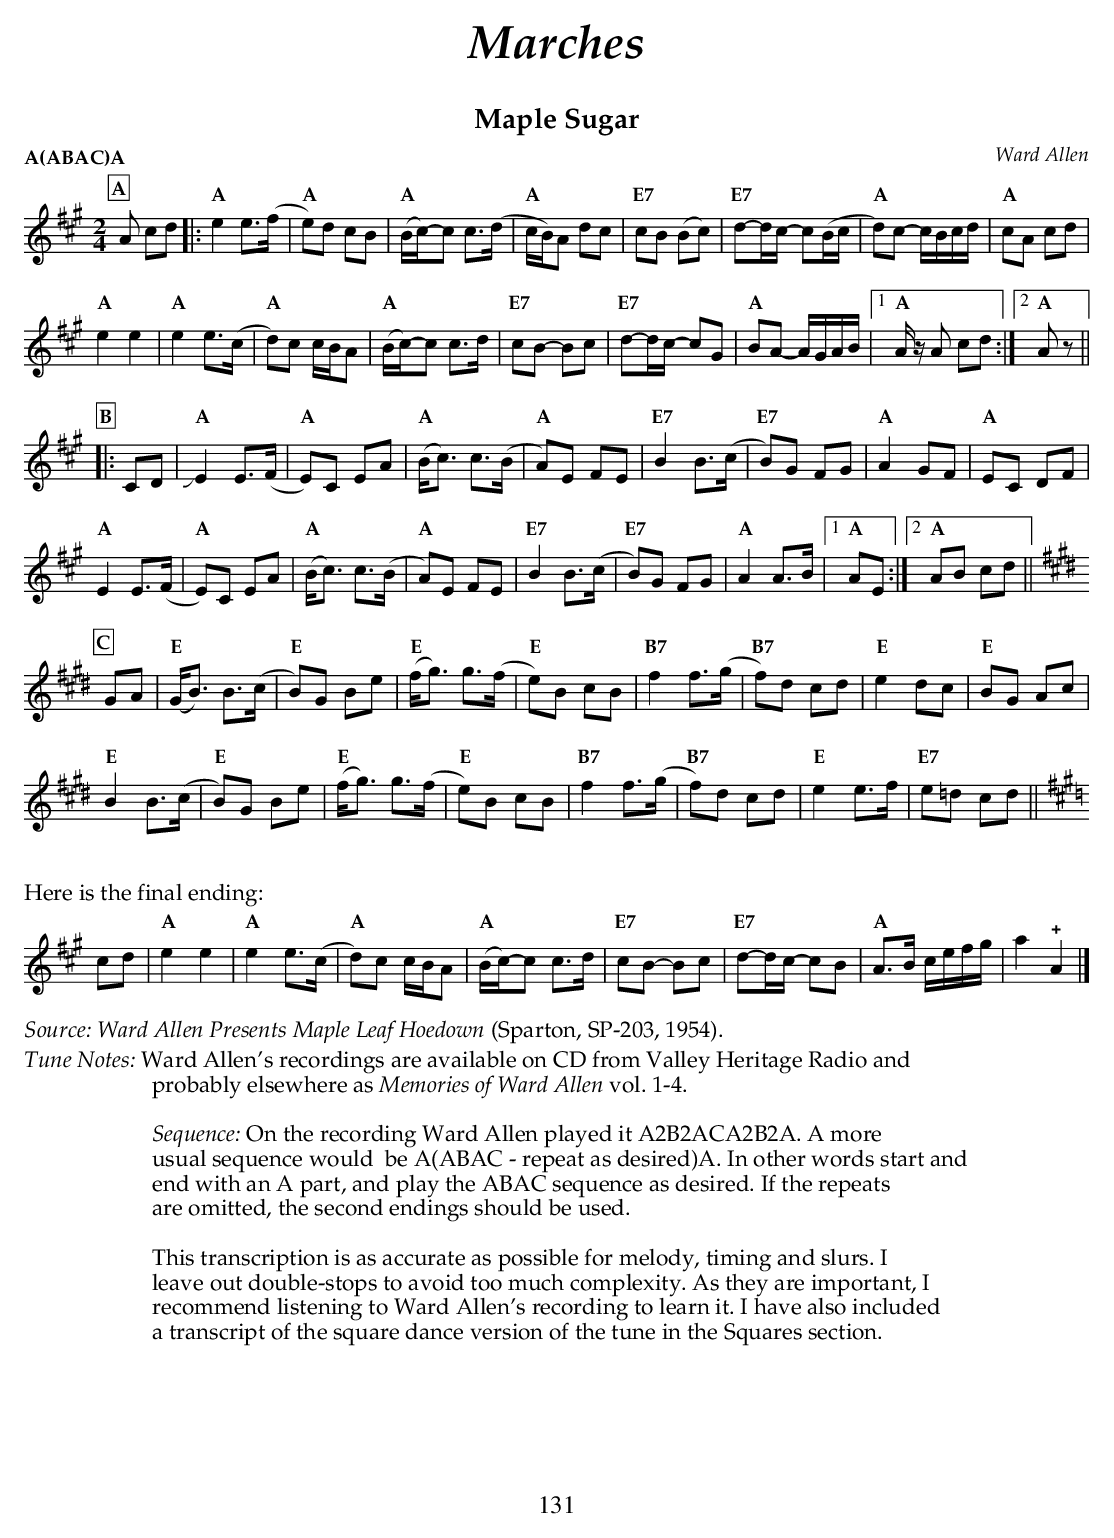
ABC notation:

X:1
T:Maple Sugar
C:Ward Allen
U:s = !slide!
U:t = !trill!
M:2/4
L:1/8
P:A(ABAC)A
K:A
P:A
A cd |:\
"A" e2 e>(f  | "A"  e)d cB | "A" (B/c/-)c c>(d | "A" c/B/)A dc     |\
"E7" cB (Bc) | "E7" d-d/c/- c(B/c/ | "A" d)c- c/B/c/d/ | "A" cA cd |
"A" e2 e2    | "A" e2 e>(c | "A" d)c c/B/A     | "A" (B/c/-)c c>d  |\
"E7" cB- Bc  | "E7" d-d/c/- cG     | "A" BA- A/G/A/B/  |1 "A" A/z/ A cd :|2 "A" Az ||
P:B
|: CD |\
"A" sE2 E>(F | "A" E)C EA  | "A" (B<c) c>(B | "A" A)E FE |\
"E7" B2 B>(c | "E7" B)G FG | "A" A2 GF      | "A" EC DF  |
"A" E2 E>(F  | "A" E)C EA  | "A" (B<c) c>(B | "A" A)E FE |\
"E7" B2 B>(c | "E7" B)G FG | "A" A2 A>B     |1 "A" AE   :|2 "A" AB cd ||
K:E
P:C
GA |\
"E" (G<B) B>(c | "E" B)G Be  | "E" (f<g) g>(f | "E" e)B cB  |\
"B7" f2 f>(g   | "B7" f)d cd | "E" e2 dc      | "E" BG Ac   |
"E" B2 B>(c    | "E" B)G Be  | "E" (f<g) g>(f | "E" e)B cB  |\
"B7" f2 f>(g   | "B7" f)d cd | "E" e2 e>f     | "E7" e=d cd || [K:A]
%%vskip 15
%%textfont Palatino-Roman 16
%%text Here is the final ending:
cd | "A" e2 e2  | "A" e2 e>(c     | "A" d)c c/B/A    | "A" (B/c/-)c c>d |\
    "E7" cB- Bc | "E7" d-d/c/- cB | "A" A>B c/e/f/g/ | a2 !+!A2         |]
